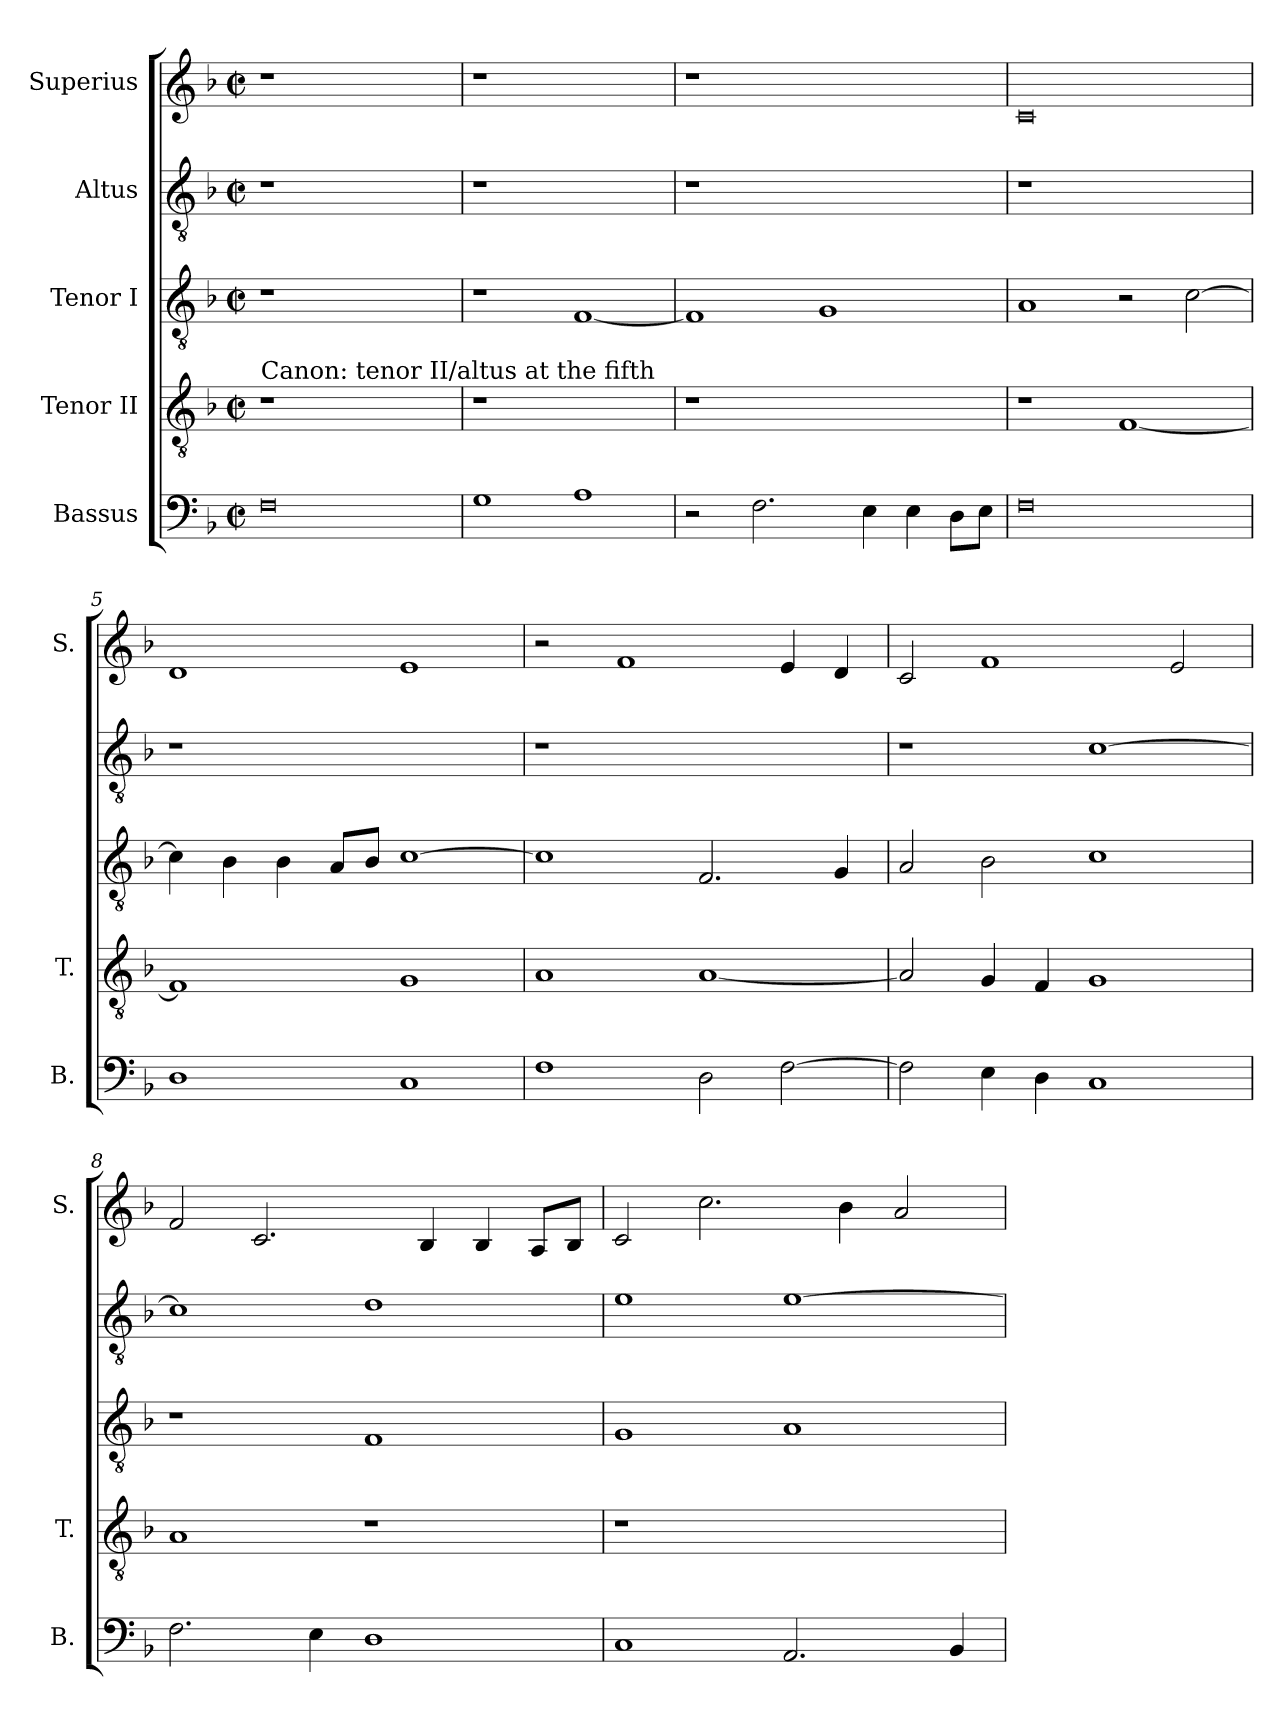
**kern	**kern	**kern	**kern	**kern
*part5	*part4	*part3	*part2	*part1
*staff5	*staff4	*staff3	*staff2	*staff1
*I"Bassus	*I"Tenor II	*I"Tenor I	*I"Altus	*I"Superius
*I'B.	*I'T.	*	*	*I'S.
!!LO:PB:g=z
*clefF4	*clefGv2	*clefGv2	*clefGv2	*clefG2
*	*ITrd7c12	*ITrd7c12	*ITrd7c12	*
*k[b-]	*k[b-]	*k[b-]	*k[b-]	*k[b-]
*F:	*F:	*F:	*F:	*F:
*M2/2	*M2/2	*M2/2	*M2/2	*M2/2
*met(c|)	*met(c|)	*met(c|)	*met(c|)	*met(c|)
=1	=1	=1	=1	=1
!	!LO:TX:a:t=Canon&colon; tenor II/altus at the fifth	!	!	!
!	!LO:N:vis=1	!LO:N:vis=1	!LO:N:vis=1	!LO:N:vis=1
0Fi	1r	1r	1r	1r
.	1ryy	1ryy	1ryy	1ryy
=2	=2	=2	=2	=2
!	!LO:N:vis=1	!	!LO:N:vis=1	!LO:N:vis=1
1Gi	1r	1r	1r	1r
1Ai	1ryy	[<1FFi	1ryy	1ryy
=3	=3	=3	=3	=3
!	!LO:N:vis=1	!	!LO:N:vis=1	!LO:N:vis=1
2r	1r	1FFi]	1r	1r
2.Fi\	.	.	.	.
.	1ryy	1GGi	1ryy	1ryy
4Ei\	.	.	.	.
4Ei\	.	.	.	.
8Di\L	.	.	.	.
8Ei\J	.	.	.	.
=4	=4	=4	=4	=4
!	!	!	!LO:N:vis=1	!
0Fi	1r	1AAi	1r	0ci
.	[<1FFi	2r	1ryy	.
.	.	[>2Ci\	.	.
=5	=5	=5	=5	=5
!	!	!	!LO:N:vis=1	!
1Di	1FFi]	4Ci\]	1r	1di
.	.	4BB-i\	.	.
.	.	4BB-i\	.	.
.	.	8AAi/L	.	.
.	.	8BB-i/J	.	.
1Ci	1GGi	[>1Ci	1ryy	1ei
!!LO:LB:g=z
=6	=6	=6	=6	=6
!	!	!	!LO:N:vis=1	!
1Fi	1AAi	1Ci]	1r	2r
.	.	.	.	1fi
2Di\	[<1AAi	2.FFi/	1ryy	.
[>2Fi\	.	.	.	4ei/
.	.	4GGi/	.	4di/
=7	=7	=7	=7	=7
2Fi\]	2AAi/]	2AAi/	1r	2ci/
4Ei\	4GGi/	2BB-i\	.	1fi
4Di\	4FFi/	.	.	.
1Ci	1GGi	1Ci	[>1Ci	.
.	.	.	.	2ei/
=8	=8	=8	=8	=8
2.Fi\	1AAi	1r	1Ci]	2fi/
.	.	.	.	2.ci/
4Ei\	.	.	.	.
1Di	1r	1FFi	1Di	.
.	.	.	.	4B-i/
.	.	.	.	4B-i/
.	.	.	.	8Ai/L
.	.	.	.	8B-i/J
=9	=9	=9	=9	=9
!	!LO:N:vis=1	!	!	!
1Ci	1r	1GGi	1Ei	2ci/
.	.	.	.	2.cci\
2.AAi/	1ryy	1AAi	[>1Ei	.
.	.	.	.	4b-i\
.	.	.	.	2ai/
4BB-i/	.	.	.	.
=	=	=	=	=
*-	*-	*-	*-	*-
